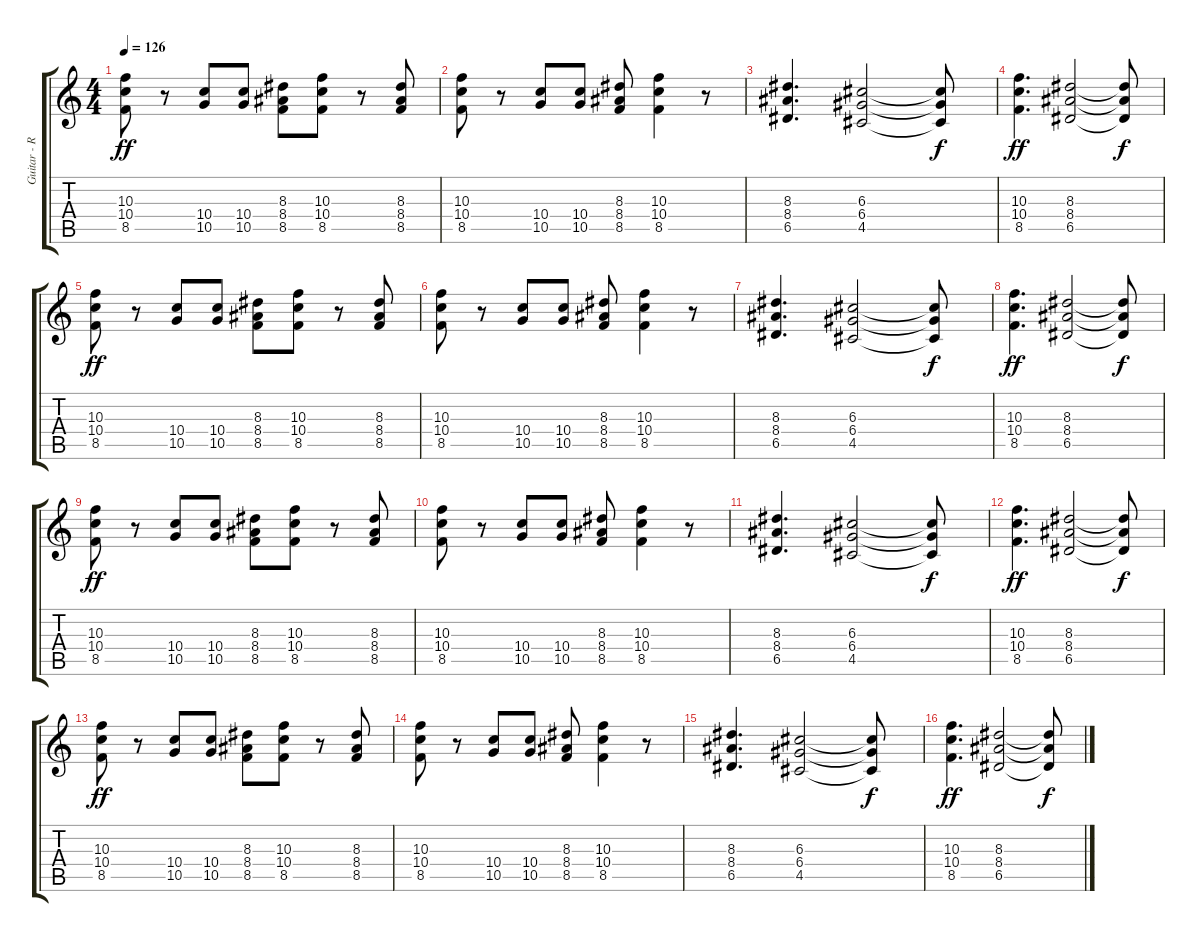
\track ("Guitar - Rhythm" "Guitar - R") {instrument overdrivenguitar}
\staff {score tabs}
\tuning (E4 B3 G3 D3 A2 E2) {hide}
\ts (4 4)
\tempo 126
\clef g2
\ks c
(10.3 10.4 8.5).8{dy ff} r.8 (10.4 10.5).8 (10.4 10.5).8 (8.3 8.4 8.5).8 (10.3 10.4 8.5).8 r.8 (8.3 8.4 8.5).8 |
(10.3 10.4 8.5).8 r.8 (10.4 10.5).8 (10.4 10.5).8 (8.3 8.4 8.5).8 (10.3 10.4 8.5).4 r.8 |
(8.3 8.4 6.5).4{d} (6.3 6.4 4.5).2 (6.3{t} 6.4{t} 4.5{t}).8{dy f} |
(10.3 10.4 8.5).4{d dy ff} (8.3 8.4 6.5).2 (8.3{t} 8.4{t} 6.5{t}).8{dy f} |
(10.3 10.4 8.5).8{dy ff} r.8 (10.4 10.5).8 (10.4 10.5).8 (8.3 8.4 8.5).8 (10.3 10.4 8.5).8 r.8 (8.3 8.4 8.5).8 |
(10.3 10.4 8.5).8 r.8 (10.4 10.5).8 (10.4 10.5).8 (8.3 8.4 8.5).8 (10.3 10.4 8.5).4 r.8 |
(8.3 8.4 6.5).4{d} (6.3 6.4 4.5).2 (6.3{t} 6.4{t} 4.5{t}).8{dy f} |
(10.3 10.4 8.5).4{d dy ff} (8.3 8.4 6.5).2 (8.3{t} 8.4{t} 6.5{t}).8{dy f} |
(10.3 10.4 8.5).8{dy ff} r.8 (10.4 10.5).8 (10.4 10.5).8 (8.3 8.4 8.5).8 (10.3 10.4 8.5).8 r.8 (8.3 8.4 8.5).8 |
(10.3 10.4 8.5).8 r.8 (10.4 10.5).8 (10.4 10.5).8 (8.3 8.4 8.5).8 (10.3 10.4 8.5).4 r.8 |
(8.3 8.4 6.5).4{d} (6.3 6.4 4.5).2 (6.3{t} 6.4{t} 4.5{t}).8{dy f} |
(10.3 10.4 8.5).4{d dy ff} (8.3 8.4 6.5).2 (8.3{t} 8.4{t} 6.5{t}).8{dy f} |
(10.3 10.4 8.5).8{dy ff} r.8 (10.4 10.5).8 (10.4 10.5).8 (8.3 8.4 8.5).8 (10.3 10.4 8.5).8 r.8 (8.3 8.4 8.5).8 |
(10.3 10.4 8.5).8 r.8 (10.4 10.5).8 (10.4 10.5).8 (8.3 8.4 8.5).8 (10.3 10.4 8.5).4 r.8 |
(8.3 8.4 6.5).4{d} (6.3 6.4 4.5).2 (6.3{t} 6.4{t} 4.5{t}).8{dy f} |
(10.3 10.4 8.5).4{d dy ff} (8.3 8.4 6.5).2 (8.3{t} 8.4{t} 6.5{t}).8{dy f}
